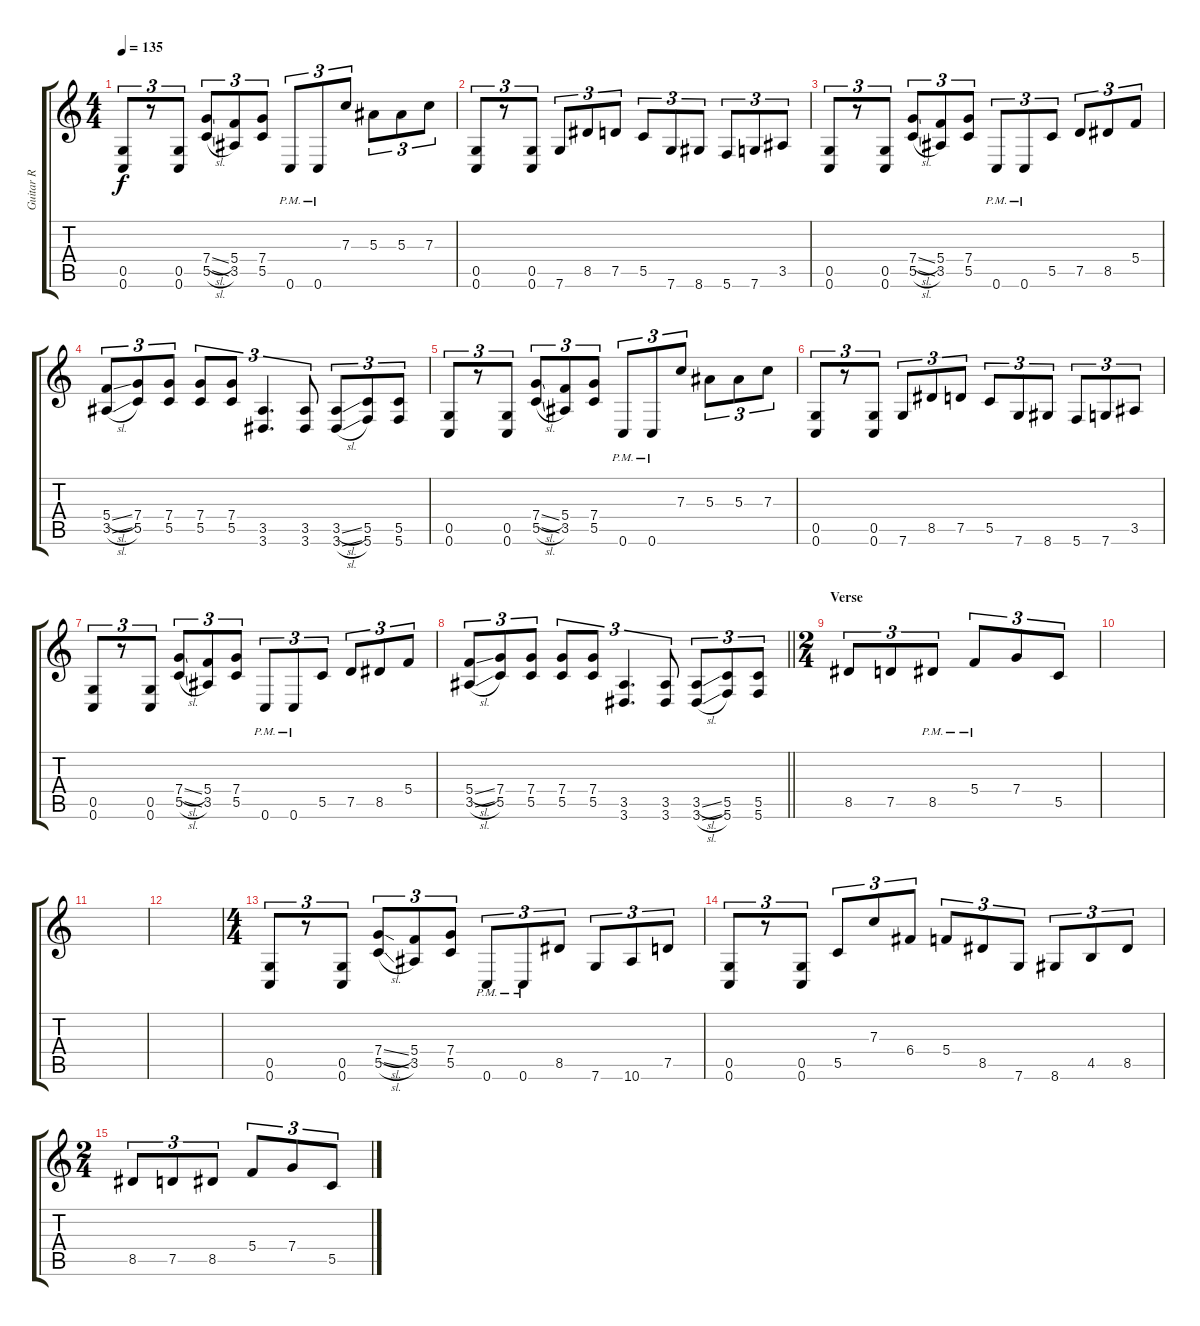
\track ("Guitar R" "Guitar R") {instrument distortionguitar}
\staff {score tabs}
\tuning (D4 A3 F3 C3 G2 C2) {hide}
\ts (4 4)
\tempo 135
\clef g2
\ks c
(0.5 0.6).8{tu (3 2) dy f} r.8{tu (3 2)} (0.5 0.6).8{tu (3 2)} (7.4{sl} 5.5{sl}).8{tu (3 2)} (5.4 3.5).8{tu (3 2)} (7.4 5.5).8{tu (3 2)} 0.6{pm}.8{tu (3 2)} 0.6{pm}.8{tu (3 2)} 7.3.8{tu (3 2)} 5.3.8{tu (3 2)} 5.3.8{tu (3 2)} 7.3.8{tu (3 2)} |
(0.5 0.6).8{tu (3 2)} r.8{tu (3 2)} (0.5 0.6).8{tu (3 2)} 7.6.8{tu (3 2)} 8.5.8{tu (3 2)} 7.5.8{tu (3 2)} 5.5.8{tu (3 2)} 7.6.8{tu (3 2)} 8.6.8{tu (3 2)} 5.6.8{tu (3 2)} 7.6.8{tu (3 2)} 3.5.8{tu (3 2)} |
(0.5 0.6).8{tu (3 2)} r.8{tu (3 2)} (0.5 0.6).8{tu (3 2)} (7.4{sl} 5.5{sl}).8{tu (3 2)} (5.4 3.5).8{tu (3 2)} (7.4 5.5).8{tu (3 2)} 0.6{pm}.8{tu (3 2)} 0.6{pm}.8{tu (3 2)} 5.5.8{tu (3 2)} 7.5.8{tu (3 2)} 8.5.8{tu (3 2)} 5.4.8{tu (3 2)} |
(5.4{sl} 3.5{sl}).8{tu (3 2)} (7.4 5.5).8{tu (3 2)} (7.4 5.5).8{tu (3 2)} (7.4 5.5).8{tu (3 2)} (7.4 5.5).8{tu (3 2)} (3.5 3.6).4{d tu (3 2)} (3.5 3.6).8{tu (3 2)} (3.5{sl} 3.6{sl}).8{tu (3 2)} (5.5 5.6).8{tu (3 2)} (5.5 5.6).8{tu (3 2)} |
(0.5 0.6).8{tu (3 2)} r.8{tu (3 2)} (0.5 0.6).8{tu (3 2)} (7.4{sl} 5.5{sl}).8{tu (3 2)} (5.4 3.5).8{tu (3 2)} (7.4 5.5).8{tu (3 2)} 0.6{pm}.8{tu (3 2)} 0.6{pm}.8{tu (3 2)} 7.3.8{tu (3 2)} 5.3.8{tu (3 2)} 5.3.8{tu (3 2)} 7.3.8{tu (3 2)} |
(0.5 0.6).8{tu (3 2)} r.8{tu (3 2)} (0.5 0.6).8{tu (3 2)} 7.6.8{tu (3 2)} 8.5.8{tu (3 2)} 7.5.8{tu (3 2)} 5.5.8{tu (3 2)} 7.6.8{tu (3 2)} 8.6.8{tu (3 2)} 5.6.8{tu (3 2)} 7.6.8{tu (3 2)} 3.5.8{tu (3 2)} |
(0.5 0.6).8{tu (3 2)} r.8{tu (3 2)} (0.5 0.6).8{tu (3 2)} (7.4{sl} 5.5{sl}).8{tu (3 2)} (5.4 3.5).8{tu (3 2)} (7.4 5.5).8{tu (3 2)} 0.6{pm}.8{tu (3 2)} 0.6{pm}.8{tu (3 2)} 5.5.8{tu (3 2)} 7.5.8{tu (3 2)} 8.5.8{tu (3 2)} 5.4.8{tu (3 2)} |
\barLineRight lightlight
(5.4{sl} 3.5{sl}).8{tu (3 2)} (7.4 5.5).8{tu (3 2)} (7.4 5.5).8{tu (3 2)} (7.4 5.5).8{tu (3 2)} (7.4 5.5).8{tu (3 2)} (3.5 3.6).4{d tu (3 2)} (3.5 3.6).8{tu (3 2)} (3.5{sl} 3.6{sl}).8{tu (3 2)} (5.5 5.6).8{tu (3 2)} (5.5 5.6).8{tu (3 2)} |
\ts (2 4)
\section ("" "Verse")
8.5.8{tu (3 2)} 7.5.8{tu (3 2)} 8.5{pm}.8{tu (3 2)} 5.4{pm}.8{tu (3 2)} 7.4.8{tu (3 2)} 5.5.8{tu (3 2)} |
|
|
|
\ts (4 4)
(0.5 0.6).8{tu (3 2)} r.8{tu (3 2)} (0.5 0.6).8{tu (3 2)} (7.4{sl} 5.5{sl}).8{tu (3 2)} (5.4 3.5).8{tu (3 2)} (7.4 5.5).8{tu (3 2)} 0.6{pm}.8{tu (3 2)} 0.6{pm}.8{tu (3 2)} 8.5.8{tu (3 2)} 7.6.8{tu (3 2)} 10.6.8{tu (3 2)} 7.5.8{tu (3 2)} |
(0.5 0.6).8{tu (3 2)} r.8{tu (3 2)} (0.5 0.6).8{tu (3 2)} 5.5.8{tu (3 2)} 7.3.8{tu (3 2)} 6.4.8{tu (3 2)} 5.4.8{tu (3 2)} 8.5.8{tu (3 2)} 7.6.8{tu (3 2)} 8.6.8{tu (3 2)} 4.5.8{tu (3 2)} 8.5.8{tu (3 2)} |
\ts (2 4)
8.5.8{tu (3 2)} 7.5.8{tu (3 2)} 8.5.8{tu (3 2)} 5.4.8{tu (3 2)} 7.4.8{tu (3 2)} 5.5.8{tu (3 2)}
